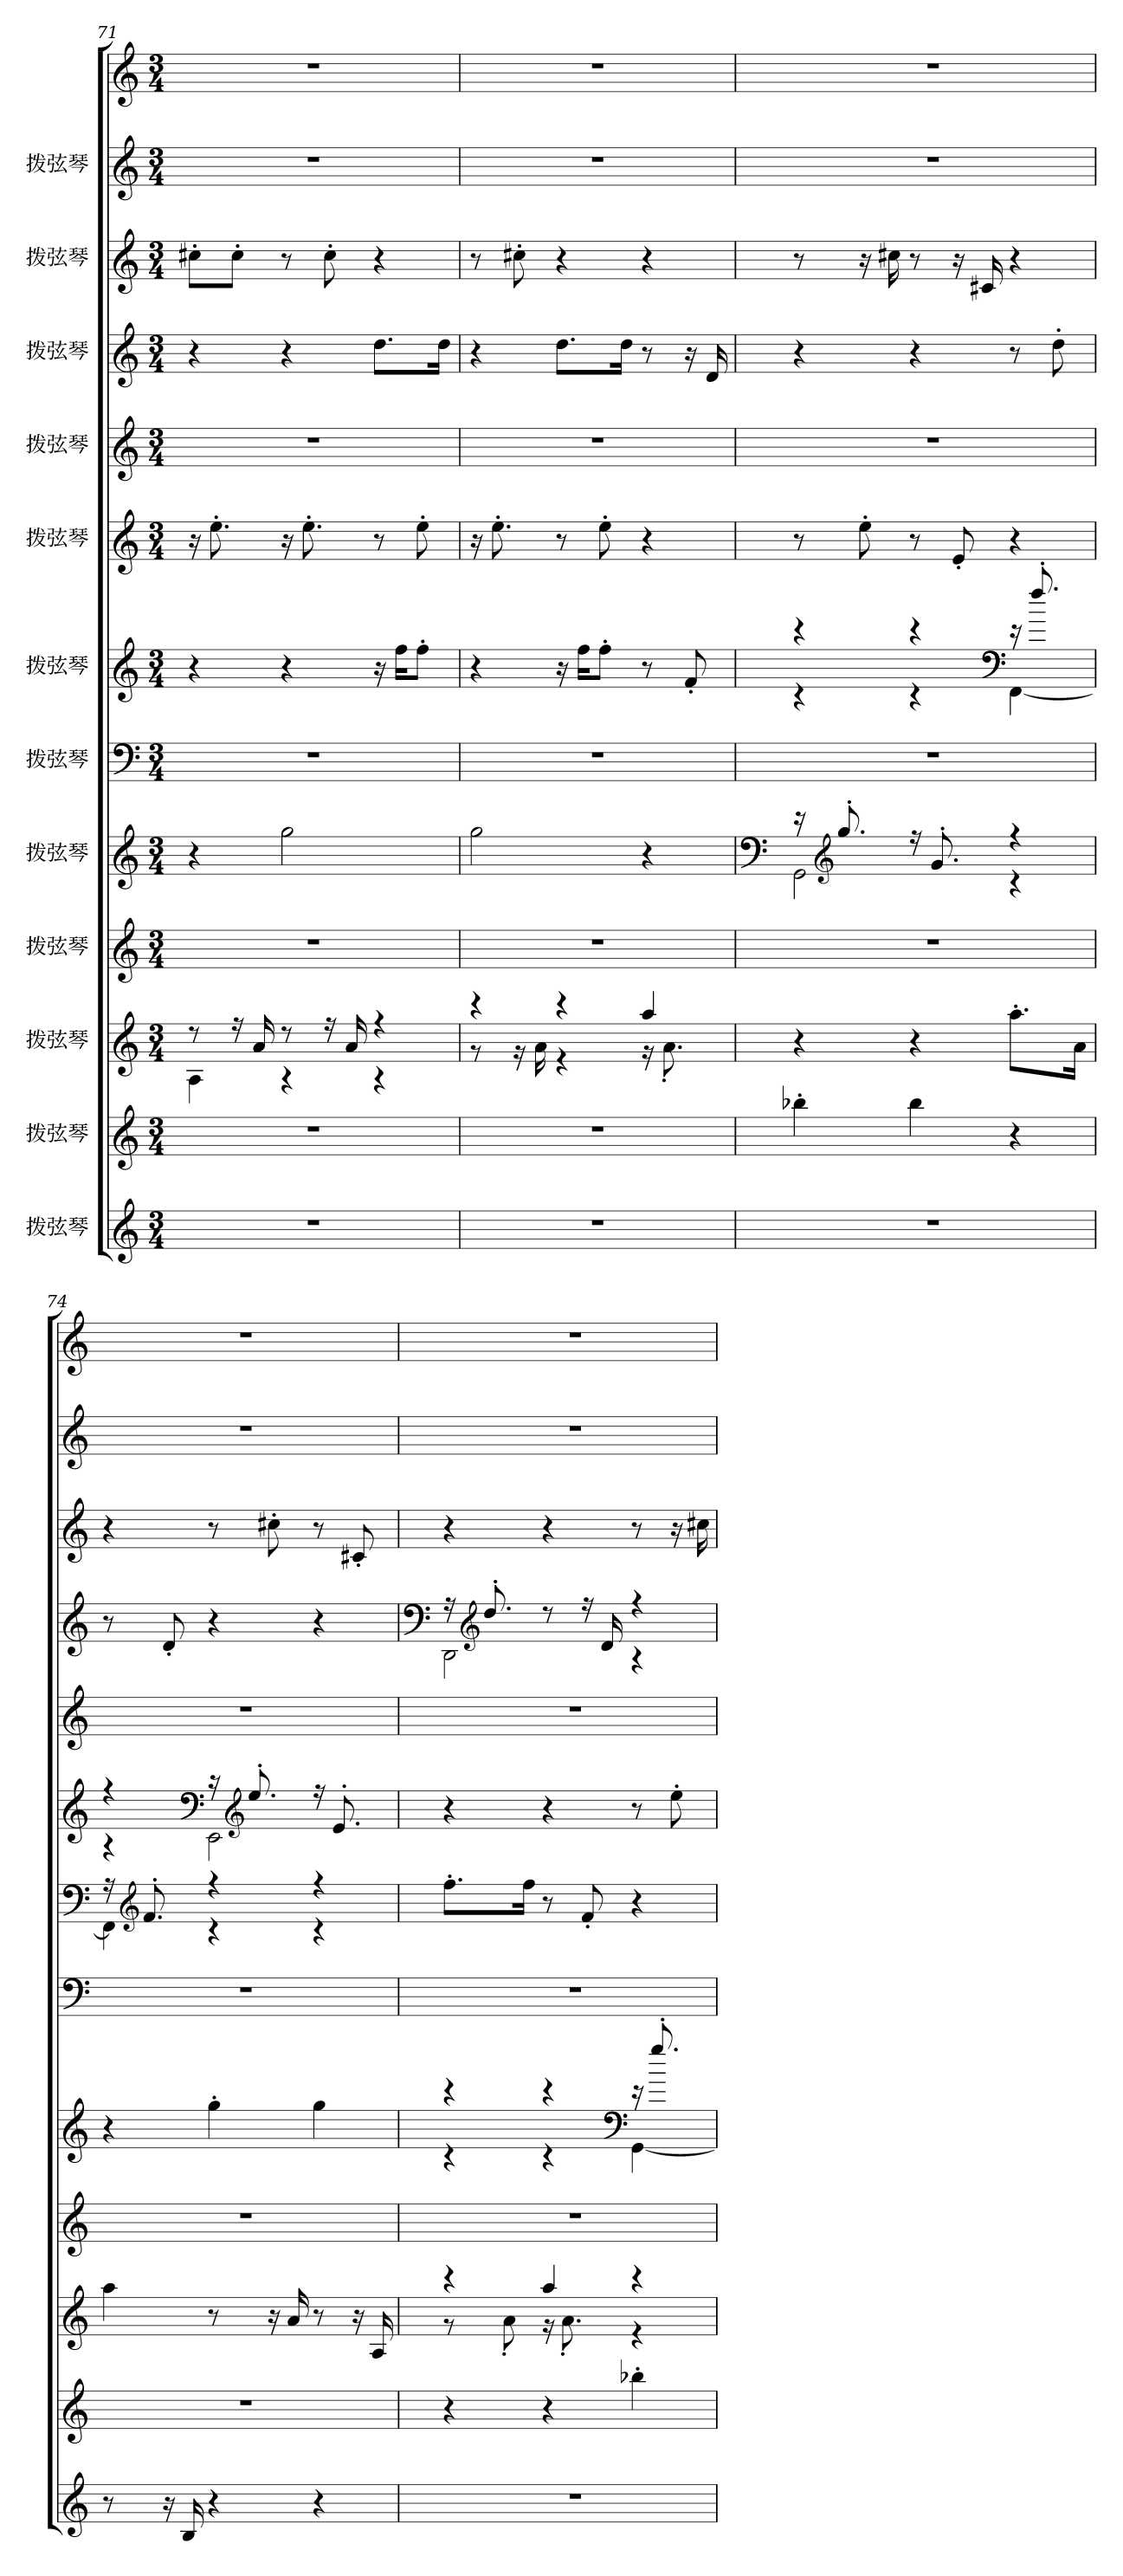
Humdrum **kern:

**kern	**kern	**kern	**kern	**kern	**kern	**kern	**kern	**kern	**kern	**kern	**kern	**kern
*part12	*part11	*part10	*part9	*part8	*part7	*part6	*part5	*part4	*part3	*part2	*part1	*part1
*staff13	*staff12	*staff11	*staff10	*staff9	*staff8	*staff7	*staff6	*staff5	*staff4	*staff3	*staff2	*staff1
*I"拨弦琴	*I"拨弦琴	*I"拨弦琴	*I"拨弦琴	*I"拨弦琴	*I"拨弦琴	*I"拨弦琴	*I"拨弦琴	*I"拨弦琴	*I"拨弦琴	*I"拨弦琴	*I"拨弦琴	*
!!LO:PB:g=z
*clefG2	*clefG2	*clefG2	*clefG2	*clefG2	*clefF4	*clefG2	*clefG2	*clefG2	*clefG2	*clefG2	*clefG2	*clefG2
*k[]	*k[]	*k[]	*k[]	*k[]	*k[]	*k[]	*k[]	*k[]	*k[]	*k[]	*k[]	*k[]
*M3/4	*M3/4	*M3/4	*M3/4	*M3/4	*M3/4	*M3/4	*M3/4	*M3/4	*M3/4	*M3/4	*M3/4	*M3/4
=71	=71	=71	=71	=71	=71	=71	=71	=71	=71	=71	=71	=71
*	*	*^	*	*	*	*	*	*	*	*	*	*
2.r	2.r	8r	4A\	2.r	4r	2.r	4r	16r	2.r	4r	8cc#X'\L	2.r	2.r
.	.	.	.	.	.	.	.	8.ee'\	.	.	.	.	.
.	.	16r	.	.	.	.	.	.	.	.	8cc#'\J	.	.
.	.	16a/	.	.	.	.	.	.	.	.	.	.	.
.	.	8r	4r	.	2gg\	.	4r	16r	.	4r	8r	.	.
.	.	.	.	.	.	.	.	8.ee'\	.	.	.	.	.
.	.	16r	.	.	.	.	.	.	.	.	8cc#'\	.	.
.	.	16a/	.	.	.	.	.	.	.	.	.	.	.
.	.	4r	4r	.	.	.	16r	8r	.	8.dd\L	4r	.	.
.	.	.	.	.	.	.	16ff\KL	.	.	.	.	.	.
.	.	.	.	.	.	.	8ff'\J	8ee'\	.	.	.	.	.
.	.	.	.	.	.	.	.	.	.	16dd\Jk	.	.	.
=72	=72	=72	=72	=72	=72	=72	=72	=72	=72	=72	=72	=72	=72
2.r	2.r	4r	8r	2.r	2gg\	2.r	4r	16r	2.r	4r	8r	2.r	2.r
.	.	.	.	.	.	.	.	8.ee'\	.	.	.	.	.
.	.	.	16r	.	.	.	.	.	.	.	8cc#X'\	.	.
.	.	.	16a\	.	.	.	.	.	.	.	.	.	.
.	.	4r	4r	.	.	.	16r	8r	.	8.dd\L	4r	.	.
.	.	.	.	.	.	.	16ff\KL	.	.	.	.	.	.
.	.	.	.	.	.	.	8ff'\J	8ee'\	.	.	.	.	.
.	.	.	.	.	.	.	.	.	.	16dd\Jk	.	.	.
.	.	4aa/	16r	.	4r	.	8r	4r	.	8r	4r	.	.
.	.	.	8.a'\	.	.	.	.	.	.	.	.	.	.
.	.	.	.	.	.	.	8f'/	.	.	16r	.	.	.
.	.	.	.	.	.	.	.	.	.	16d/	.	.	.
*	*	*v	*v	*	*	*	*	*	*	*	*	*	*
=73	=73	=73	=73	=73	=73	=73	=73	=73	=73	=73	=73	=73
*	*	*	*	*clefF4	*	*	*	*	*	*	*	*
*	*	*	*	*^	*	*^	*	*	*	*	*	*
2.r	4bb-X'\	4r	2.r	16r	2GG\	2.r	4r	4r	8r	2.r	4r	8r	2.r	2.r
*	*	*	*	*clefG2	*	*	*	*	*	*	*	*	*	*
.	.	.	.	8.gg'/	.	.	.	.	.	.	.	.	.	.
.	.	.	.	.	.	.	.	.	8ee'\	.	.	16r	.	.
.	.	.	.	.	.	.	.	.	.	.	.	16cc#X\	.	.
.	4bb-\	4r	.	16r	.	.	4r	4r	8r	.	4r	8r	.	.
.	.	.	.	8.g'/	.	.	.	.	.	.	.	.	.	.
.	.	.	.	.	.	.	.	.	8e'/	.	.	16r	.	.
.	.	.	.	.	.	.	.	.	.	.	.	16c#X/	.	.
*	*	*	*	*	*	*	*clefF4	*	*	*	*	*	*	*
.	4r	8.aa'\L	.	4r	4r	.	16r	[4FF\	4r	.	8r	4r	.	.
.	.	.	.	.	.	.	8.ff'/	.	.	.	.	.	.	.
.	.	.	.	.	.	.	.	.	.	.	8dd'\	.	.	.
.	.	16a\Jk	.	.	.	.	.	.	.	.	.	.	.	.
*	*	*	*	*v	*v	*	*	*	*	*	*	*	*	*
!!LO:PB:g=z
=74	=74	=74	=74	=74	=74	=74	=74	=74	=74	=74	=74	=74	=74
*	*	*	*	*	*	*	*	*^	*	*	*	*	*
8r	2.r	4aa\	2.r	4r	2.r	16r	4FF\]	4r	4r	2.r	8r	4r	2.r	2.r
*	*	*	*	*	*	*clefG2	*	*	*	*	*	*	*	*
.	.	.	.	.	.	8.f'/	.	.	.	.	.	.	.	.
16r	.	.	.	.	.	.	.	.	.	.	8d'/	.	.	.
16B/	.	.	.	.	.	.	.	.	.	.	.	.	.	.
*	*	*	*	*	*	*	*	*clefF4	*	*	*	*	*	*
4r	.	8r	.	4gg'\	.	4r	4r	16r	2EE\	.	4r	8r	.	.
*	*	*	*	*	*	*	*	*clefG2	*	*	*	*	*	*
.	.	.	.	.	.	.	.	8.ee'/	.	.	.	.	.	.
.	.	16r	.	.	.	.	.	.	.	.	.	8cc#X'\	.	.
.	.	16a/	.	.	.	.	.	.	.	.	.	.	.	.
4r	.	8r	.	4gg\	.	4r	4r	16r	.	.	4r	8r	.	.
.	.	.	.	.	.	.	.	8.e'/	.	.	.	.	.	.
.	.	16r	.	.	.	.	.	.	.	.	.	8c#X'/	.	.
.	.	16A/	.	.	.	.	.	.	.	.	.	.	.	.
*	*	*	*	*	*	*v	*v	*	*	*	*	*	*	*
*	*	*	*	*	*	*	*v	*v	*	*	*	*	*
=75	=75	=75	=75	=75	=75	=75	=75	=75	=75	=75	=75	=75
*	*	*	*	*	*	*	*	*	*clefF4	*	*	*
*	*	*^	*	*^	*	*	*	*	*^	*	*	*
2.r	4r	4r	8r	2.r	4r	4r	2.r	8.ff'\L	4r	2.r	16r	2DD\	4r	2.r	2.r
*	*	*	*	*	*	*	*	*	*	*	*clefG2	*	*	*	*
.	.	.	.	.	.	.	.	.	.	.	8.dd'/	.	.	.	.
.	.	.	8a'\	.	.	.	.	.	.	.	.	.	.	.	.
.	.	.	.	.	.	.	.	16ff\Jk	.	.	.	.	.	.	.
.	4r	4aa/	16r	.	4r	4r	.	8r	4r	.	8r	.	4r	.	.
.	.	.	8.a'\	.	.	.	.	.	.	.	.	.	.	.	.
.	.	.	.	.	.	.	.	8f'/	.	.	16r	.	.	.	.
.	.	.	.	.	.	.	.	.	.	.	16d/	.	.	.	.
*	*	*	*	*	*clefF4	*	*	*	*	*	*	*	*	*	*
.	4bb-X'\	4r	4r	.	16r	[4GG\	.	4r	8r	.	4r	4r	8r	.	.
.	.	.	.	.	8.gg'/	.	.	.	.	.	.	.	.	.	.
.	.	.	.	.	.	.	.	.	8ee'\	.	.	.	16r	.	.
.	.	.	.	.	.	.	.	.	.	.	.	.	16cc#X\	.	.
*	*	*v	*v	*	*v	*v	*	*	*	*	*v	*v	*	*	*
=	=	=	=	=	=	=	=	=	=	=	=	=
*-	*-	*-	*-	*-	*-	*-	*-	*-	*-	*-	*-	*-
